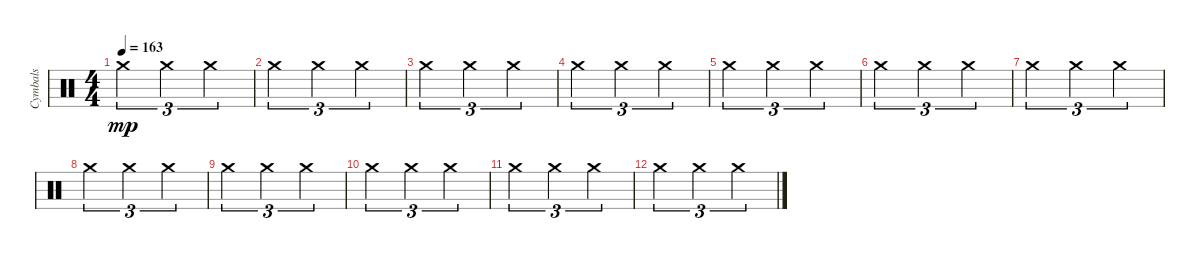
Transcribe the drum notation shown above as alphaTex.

\track ("Cymbals" "Cymbals") {instrument percussion}
\staff {score}
\articulation defaults
\ts (4 4)
\tempo 163
\clef neutral
\ks c "Crash medium (hit)".2{tu (3 2) dy mp volume 9 balance 0} "Crash medium (hit)".2{tu (3 2) balance 1} "Crash medium (hit)".2{tu (3 2) balance 2}
|
"Crash medium (hit)".2{tu (3 2) volume 8 balance 3} "Crash medium (hit)".2{tu (3 2) balance 4} "Crash medium (hit)".2{tu (3 2) balance 5} |
"Crash medium (hit)".2{tu (3 2) volume 7 balance 7} "Crash medium (hit)".2{tu (3 2) balance 9} "Crash medium (hit)".2{tu (3 2) balance 10} |
"Crash medium (hit)".2{tu (3 2) volume 6 balance 11} "Crash medium (hit)".2{tu (3 2) balance 12} "Crash medium (hit)".2{tu (3 2) balance 13} |
"Crash medium (hit)".2{tu (3 2) volume 5 balance 16} "Crash medium (hit)".2{tu (3 2) balance 13} "Crash medium (hit)".2{tu (3 2) balance 12} |
"Crash medium (hit)".2{tu (3 2) volume 4 balance 12} "Crash medium (hit)".2{tu (3 2) balance 11} "Crash medium (hit)".2{tu (3 2) balance 10} |
"Crash medium (hit)".2{tu (3 2) volume 3 balance 7} "Crash medium (hit)".2{tu (3 2) balance 6} "Crash medium (hit)".2{tu (3 2) balance 5} |
"Crash medium (hit)".2{tu (3 2) volume 2 balance 4} "Crash medium (hit)".2{tu (3 2) balance 2} "Crash medium (hit)".2{tu (3 2) balance 1} |
"Crash medium (hit)".2{tu (3 2) volume 1 balance 0} "Crash medium (hit)".2{tu (3 2) balance 1} "Crash medium (hit)".2{tu (3 2) balance 2} |
"Crash medium (hit)".2{tu (3 2) volume 0 balance 3} "Crash medium (hit)".2{tu (3 2) balance 4} "Crash medium (hit)".2{tu (3 2) balance 5} |
"Crash medium (hit)".2{tu (3 2) balance 7} "Crash medium (hit)".2{tu (3 2) balance 9} "Crash medium (hit)".2{tu (3 2) balance 10} |
"Crash medium (hit)".2{tu (3 2) balance 11} "Crash medium (hit)".2{tu (3 2) balance 12} "Crash medium (hit)".2{tu (3 2) balance 13}
